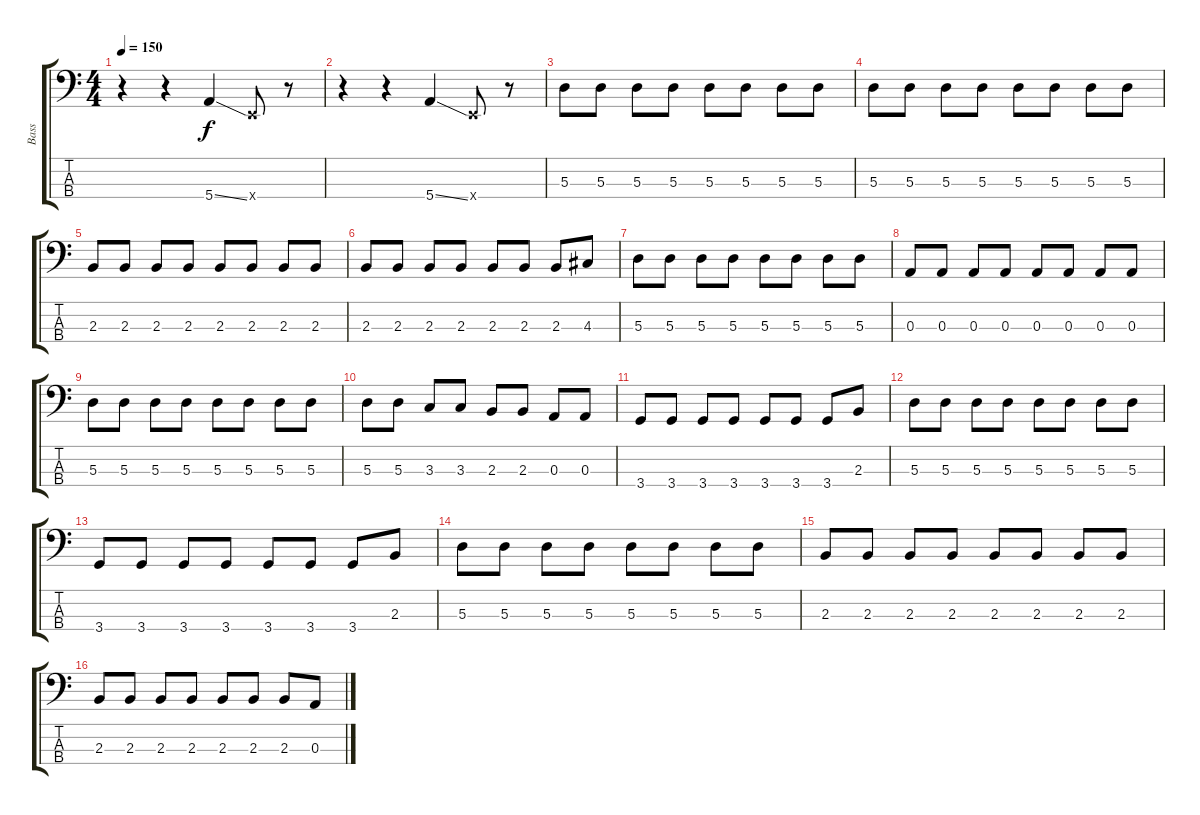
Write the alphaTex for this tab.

\track ("Bass" "Bass") {instrument acousticbass}
\staff {score tabs}
\tuning (G2 D2 A1 E1) {hide}
\ts (4 4)
\tempo 150
\clef f4
\ks c
r.4{dy f instrument acousticbass} r.4 5.4{ss}.4 0.4{x}.8 r.8 |
r.4 r.4 5.4{ss}.4 0.4{x}.8 r.8 |
5.3.8 5.3.8 5.3.8 5.3.8 5.3.8 5.3.8 5.3.8 5.3.8 |
5.3.8 5.3.8 5.3.8 5.3.8 5.3.8 5.3.8 5.3.8 5.3.8 |
2.3.8 2.3.8 2.3.8 2.3.8 2.3.8 2.3.8 2.3.8 2.3.8 |
2.3.8 2.3.8 2.3.8 2.3.8 2.3.8 2.3.8 2.3.8 4.3.8 |
5.3.8 5.3.8 5.3.8 5.3.8 5.3.8 5.3.8 5.3.8 5.3.8 |
0.3.8 0.3.8 0.3.8 0.3.8 0.3.8 0.3.8 0.3.8 0.3.8 |
5.3.8 5.3.8 5.3.8 5.3.8 5.3.8 5.3.8 5.3.8 5.3.8 |
5.3.8 5.3.8 3.3.8 3.3.8 2.3.8 2.3.8 0.3.8 0.3.8 |
3.4.8 3.4.8 3.4.8 3.4.8 3.4.8 3.4.8 3.4.8 2.3.8 |
5.3.8 5.3.8 5.3.8 5.3.8 5.3.8 5.3.8 5.3.8 5.3.8 |
3.4.8 3.4.8 3.4.8 3.4.8 3.4.8 3.4.8 3.4.8 2.3.8 |
5.3.8 5.3.8 5.3.8 5.3.8 5.3.8 5.3.8 5.3.8 5.3.8 |
2.3.8 2.3.8 2.3.8 2.3.8 2.3.8 2.3.8 2.3.8 2.3.8 |
2.3.8 2.3.8 2.3.8 2.3.8 2.3.8 2.3.8 2.3.8 0.3.8
